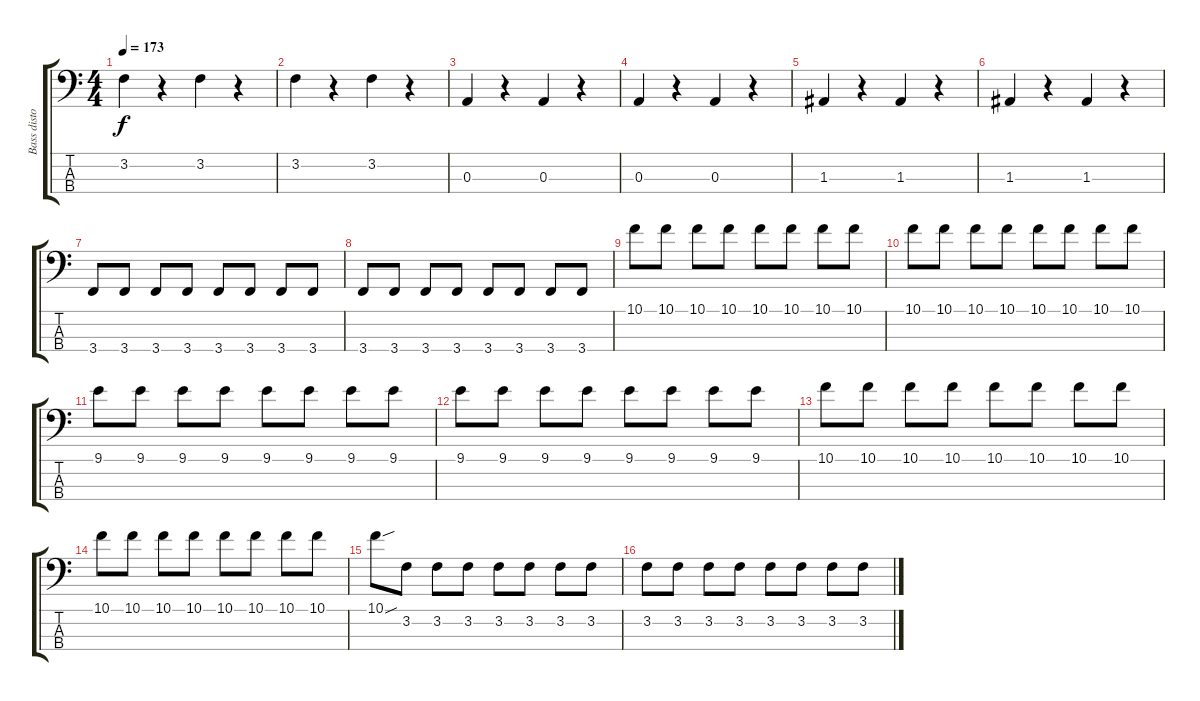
\track ("Bass distortion" "Bass disto") {instrument distortionguitar}
\staff {score tabs}
\tuning (G2 D2 A1 D1) {hide}
\ts (4 4)
\tempo 173
\clef f4
\ks c
3.2.4{dy f} r.4 3.2.4 r.4 |
3.2.4 r.4 3.2.4 r.4 |
0.3.4 r.4 0.3.4 r.4 |
0.3.4 r.4 0.3.4 r.4 |
1.3.4 r.4 1.3.4 r.4 |
1.3.4 r.4 1.3.4 r.4 |
3.4.8 3.4.8 3.4.8 3.4.8 3.4.8 3.4.8 3.4.8 3.4.8 |
3.4.8 3.4.8 3.4.8 3.4.8 3.4.8 3.4.8 3.4.8 3.4.8 |
10.1.8{volume 6} 10.1.8 10.1.8 10.1.8 10.1.8 10.1.8 10.1.8 10.1.8 |
10.1.8 10.1.8 10.1.8 10.1.8 10.1.8 10.1.8 10.1.8 10.1.8 |
9.1.8 9.1.8 9.1.8 9.1.8 9.1.8 9.1.8 9.1.8 9.1.8 |
9.1.8 9.1.8 9.1.8 9.1.8 9.1.8 9.1.8 9.1.8 9.1.8 |
10.1.8 10.1.8 10.1.8 10.1.8 10.1.8 10.1.8 10.1.8 10.1.8 |
10.1.8 10.1.8 10.1.8 10.1.8 10.1.8 10.1.8 10.1.8 10.1.8 |
10.1{sou}.8 3.2.8 3.2.8 3.2.8 3.2.8 3.2.8 3.2.8 3.2.8 |
3.2.8 3.2.8 3.2.8 3.2.8 3.2.8 3.2.8 3.2.8 3.2.8
